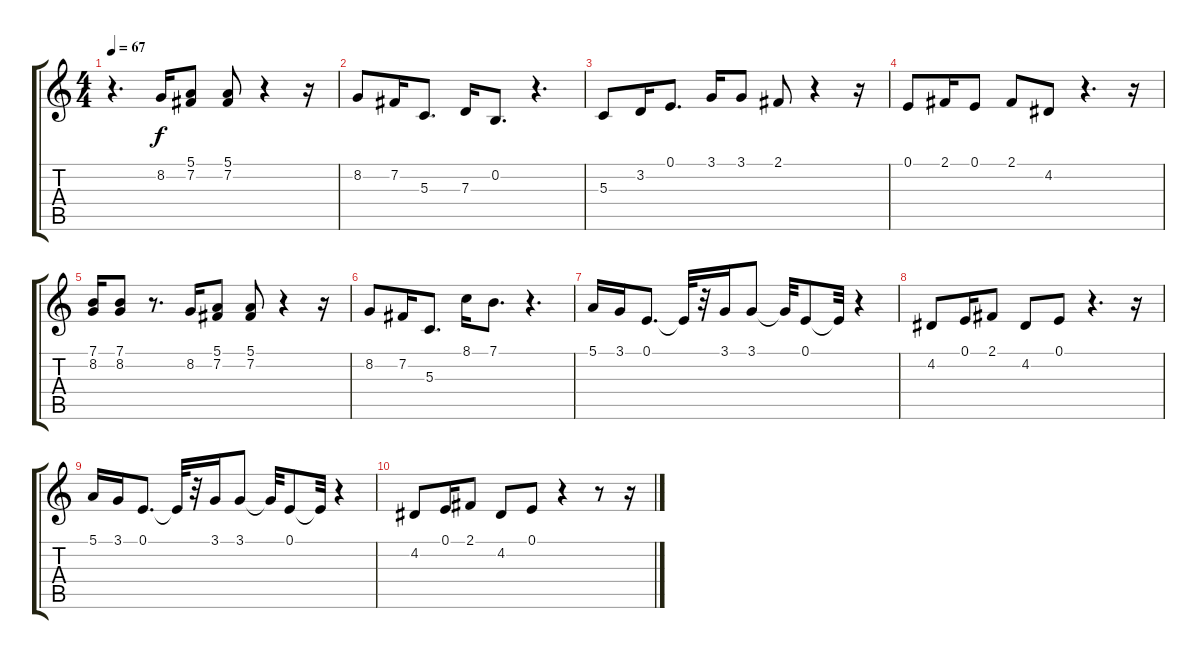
\track "" {instrument clarinet}
\staff {score tabs}
\tuning (E4 B3 G3 D3 A2 E2) {hide}
\ts (4 4)
\tempo 67
\clef g2
\ks c
r.4{d dy f} 8.2.16 (5.1 7.2).8 (5.1 7.2).8 r.4 r.16 |
8.2.8 7.2.16 5.3.8{d} 7.3.16 0.2.8{d} r.4{d} |
5.3.8 3.2.16 0.1.8{d} 3.1.16 3.1.8 2.1.8 r.4 r.16 |
0.1.8 2.1.16 0.1.8 2.1.8 4.2.8 r.4{d} r.16 |
(7.1 8.2).16 (7.1 8.2).8 r.8{d} 8.2.16 (5.1 7.2).8 (5.1 7.2).8 r.4 r.16 |
8.2.8 7.2.16 5.3.8{d} 8.1.16 7.1.8{d} r.4{d} |
5.1.16 3.1.16 0.1.8{d} 0.1{t}.32 r.32 3.1.16 3.1.8 3.1{t}.32 0.1.8 0.1{t}.32 r.4 |
4.2.8 0.1.16 2.1.8 4.2.8 0.1.8 r.4{d} r.16 |
5.1.16 3.1.16 0.1.8{d} 0.1{t}.32 r.32 3.1.16 3.1.8 3.1{t}.32 0.1.8 0.1{t}.32 r.4 |
4.2.8 0.1.16 2.1.8 4.2.8 0.1.8 r.4 r.8 r.16
